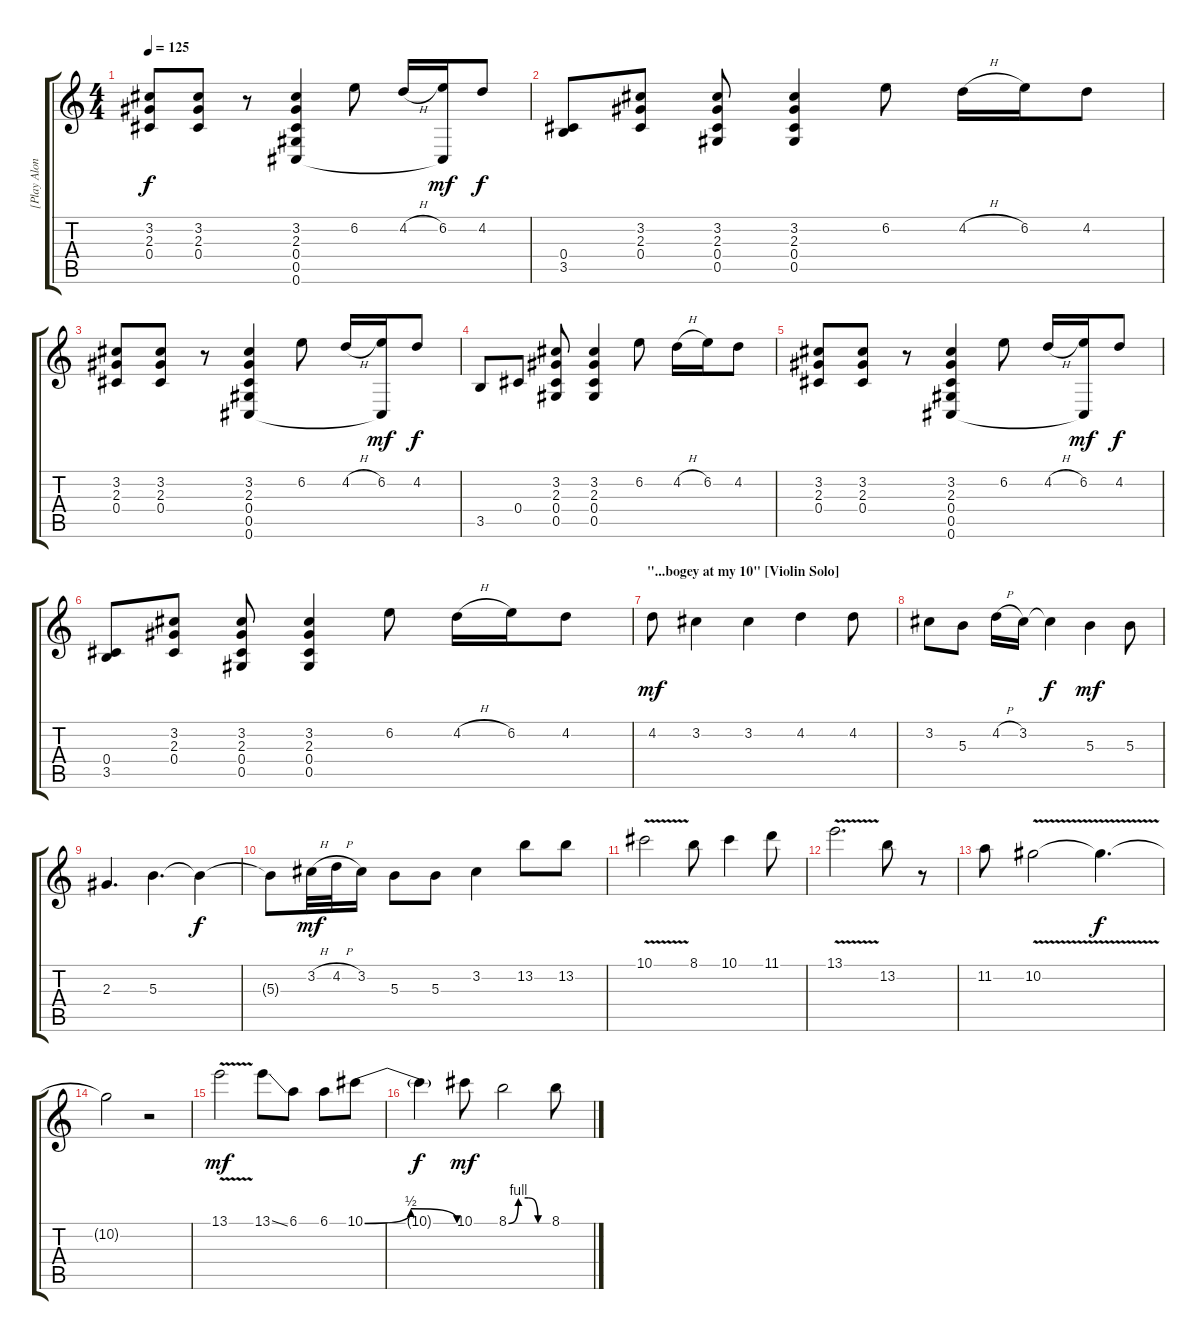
\track ("[Play Along]" "[Play Alon") {instrument electricguitarjazz}
\staff {score tabs}
\tuning (Eb4 Bb3 Gb3 Db3 Ab2 Db2) {hide}
\ts (4 4)
\tempo 125
\clef g2
\ks c
(3.2 2.3 0.4).8{dy f} (3.2 2.3 0.4).8 r.8 (3.2 2.3 0.4 0.5 0.6).4 6.2.8 4.2{h}.16 (6.2 0.6{t}).16{dy mf} 4.2.8{dy f} |
(0.4 3.5).8 (3.2 2.3 0.4).8 (3.2 2.3 0.4 0.5).8 (3.2 2.3 0.4 0.5).4 6.2.8 4.2{h}.16 6.2.16 4.2.8 |
(3.2 2.3 0.4).8 (3.2 2.3 0.4).8 r.8 (3.2 2.3 0.4 0.5 0.6).4 6.2.8 4.2{h}.16 (6.2 0.6{t}).16{dy mf} 4.2.8{dy f} |
3.5.8 0.4.8 (3.2 2.3 0.4 0.5).8 (3.2 2.3 0.4 0.5).4 6.2.8 4.2{h}.16 6.2.16 4.2.8 |
(3.2 2.3 0.4).8 (3.2 2.3 0.4).8 r.8 (3.2 2.3 0.4 0.5 0.6).4 6.2.8 4.2{h}.16 (6.2 0.6{t}).16{dy mf} 4.2.8{dy f} |
(0.4 3.5).8 (3.2 2.3 0.4).8 (3.2 2.3 0.4 0.5).8 (3.2 2.3 0.4 0.5).4 6.2.8 4.2{h}.16 6.2.16 4.2.8 |
\section ("" "\"...bogey at my 10\" [Violin Solo]")
4.2.8{dy mf} 3.2.4 3.2.4 4.2.4 4.2.8 |
3.2.8 5.3.8 4.2{h}.16 3.2.16 3.2{t}.4{dy f} 5.3.4{dy mf} 5.3.8 |
2.3.4{d} 5.3.4{d} 5.3{t}.4{dy f} |
5.3{t}.8 3.2{h}.32{dy mf} 4.2{h}.32 3.2.16 5.3.8 5.3.8 3.2.4 13.2.8 13.2.8 |
10.1{v}.2 8.1.8 10.1.4 11.1.8 |
13.1{v}.2{d} 13.2.8 r.8 |
11.2.8 10.2{v}.2 10.2{t}.4{d dy f} |
10.2{t}.2 r.2 |
13.1{v}.2{dy mf} 13.1{ss}.8 6.1.8 6.1.8 10.1{be (bendrelease 0 0 30 2 45 2 60 0)}.8 |
10.1{t}.4{dy f} 10.1.8{dy mf} 8.1{be (custom 0 0 15 4 30 4 45 0 60 0)}.2 8.1.8
